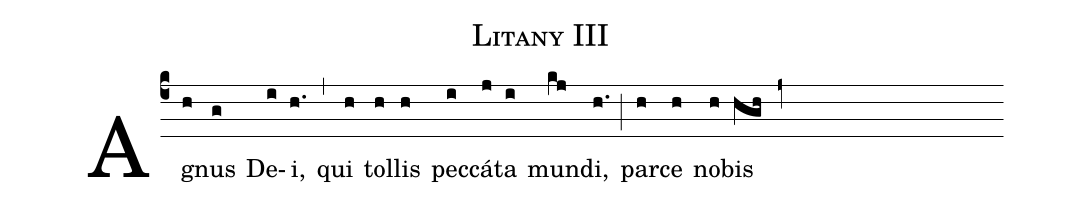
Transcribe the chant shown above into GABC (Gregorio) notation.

name:Litany III;
def-m1: \grealign;
%%
(c4) Ag([em1]h)nus(g) De([em1]i)i,([em1]h.) (,) qui([em1]h) tol([em1]h)lis(h) pec([em1]i)cá(j)ta(i) mun([em1]kj)di,(h.) (;) par([em1]h)ce(h) no(h)bis([em1]hgh) (j+)
